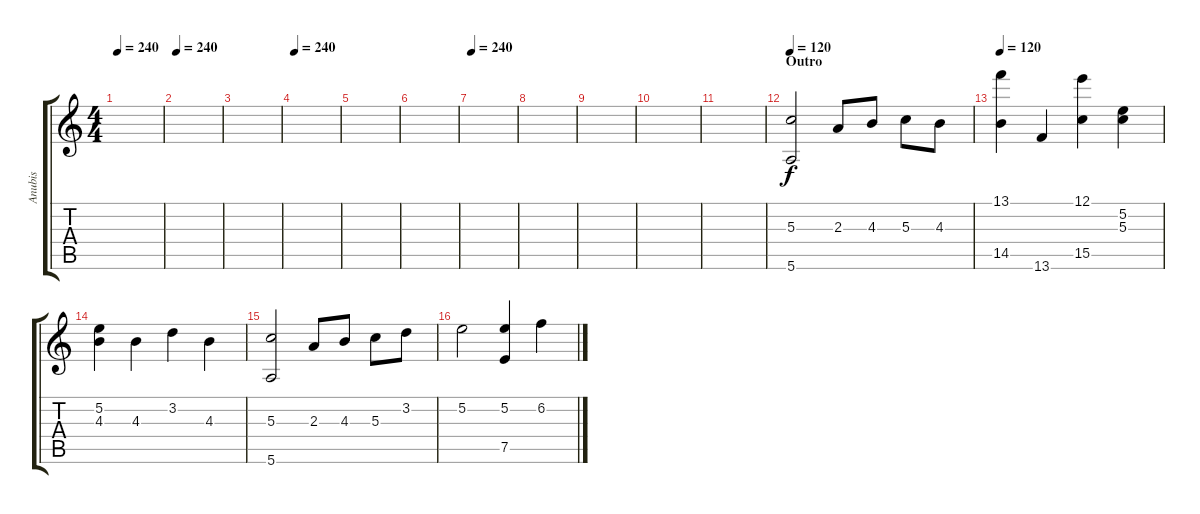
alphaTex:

\track ("Anubis" "Anubis") {instrument musicbox}
\staff {score tabs}
\tuning (E5 B4 G4 D4 A3 E3) {hide}
\ts (4 4)
\tempo 240
\clef g2
\ks c
|
\tempo 240
|
|
\tempo 240
|
|
|
\tempo 240
|
|
|
|
|
\section ("" "Outro")
\tempo 120
(5.3 5.6).2{volume 8} 2.3.8 4.3.8 5.3.8 4.3.8 |
\tempo 120
(13.1 14.5).4{volume 14} 13.6.4 (12.1 15.5).4 (5.2 5.3).4 |
(5.2 4.3).4 4.3.4 3.2.4 4.3.4 |
(5.3 5.6).2 2.3.8 4.3.8 5.3.8 3.2.8 |
5.2.2 (5.2 7.5).4 6.2.4
